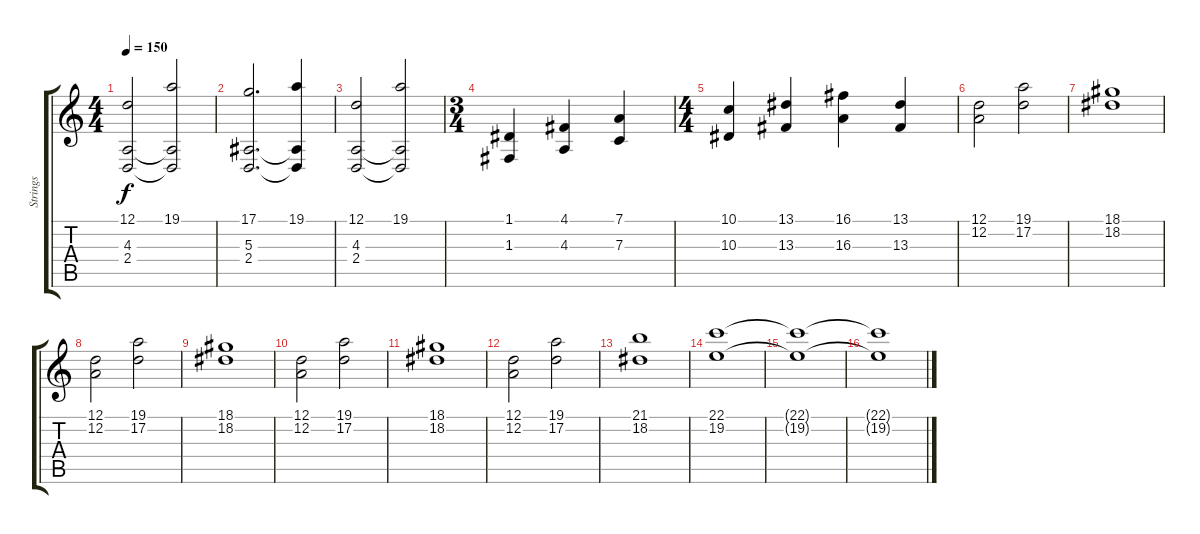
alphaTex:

\track ("Strings" "Strings") {instrument stringensemble1}
\staff {score tabs}
\tuning (D4 A3 F3 C3 G2 C2) {hide}
\ts (4 4)
\tempo 150
\clef g2
\ks c
(12.1 4.3 2.4).2{dy f} (19.1 4.3{t} 2.4{t}).2 |
(17.1 5.3 2.4).2{d} (19.1 5.3{t} 2.4{t}).4 |
(12.1 4.3 2.4).2 (19.1 4.3{t} 2.4{t}).2 |
\ts (3 4)
(1.1 1.3).4 (4.1 4.3).4 (7.1 7.3).4 |
\ts (4 4)
(10.1 10.3).4 (13.1 13.3).4 (16.1 16.3).4 (13.1 13.3).4 |
(12.1 12.2).2 (19.1 17.2).2 |
(18.1 18.2).1 |
(12.1 12.2).2 (19.1 17.2).2 |
(18.1 18.2).1 |
(12.1 12.2).2 (19.1 17.2).2 |
(18.1 18.2).1 |
(12.1 12.2).2 (19.1 17.2).2 |
(21.1 18.2).1 |
(22.1 19.2).1 |
(22.1{t} 19.2{t}).1 |
(22.1{t} 19.2{t}).1
